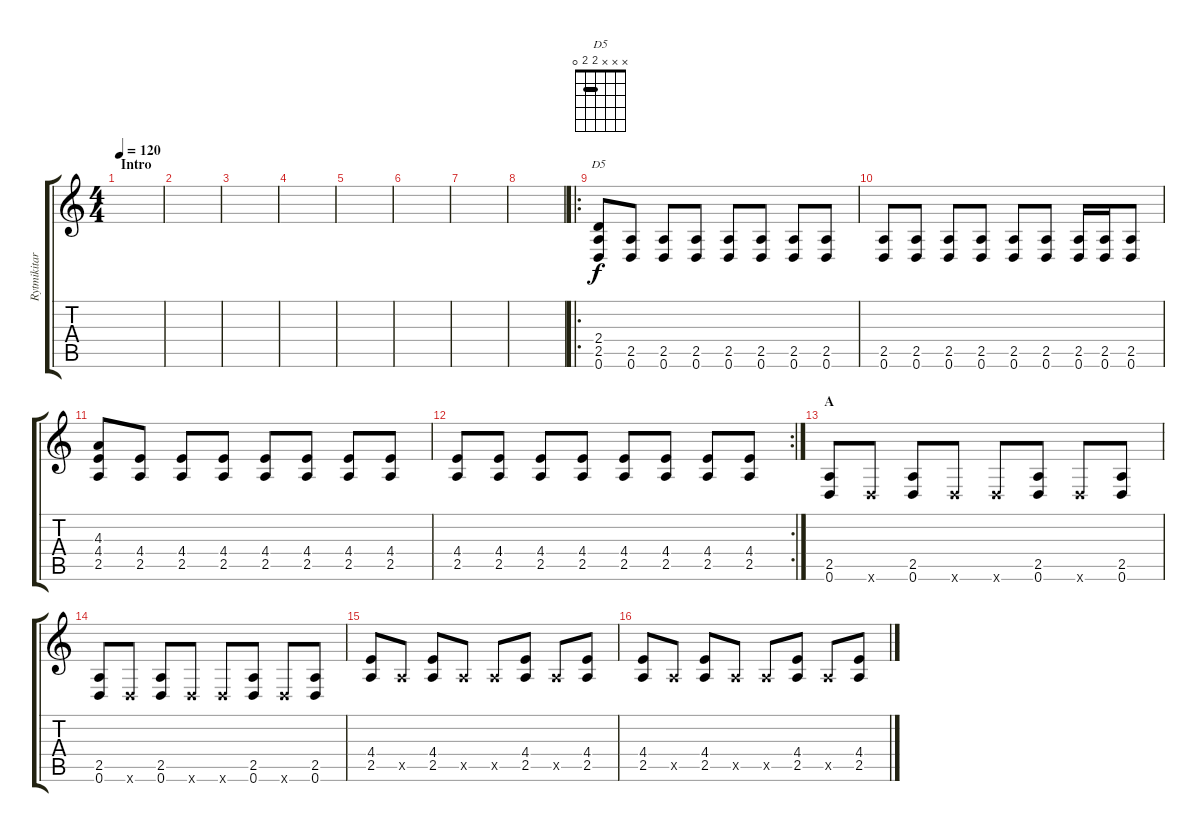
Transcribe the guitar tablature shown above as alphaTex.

\track ("Rytmikitara" "Rytmikitar") {instrument distortionguitar}
\staff {score tabs}
\tuning (D4 A3 F3 C3 G2 D2) {hide}
\chord ("D5" x x x 2 2 0) {barre 2}
\ts (4 4)
\section ("" "Intro")
\tempo 120
\clef g2
\ks c
|
|
|
|
|
|
|
|
\ro
(2.4 2.5 0.6).8{ch "D5"} (2.5 0.6).8 (2.5 0.6).8 (2.5 0.6).8 (2.5 0.6).8 (2.5 0.6).8 (2.5 0.6).8 (2.5 0.6).8 |
(2.5 0.6).8 (2.5 0.6).8 (2.5 0.6).8 (2.5 0.6).8 (2.5 0.6).8 (2.5 0.6).8 (2.5 0.6).16 (2.5 0.6).16 (2.5 0.6).8 |
(4.3 4.4 2.5).8 (4.4 2.5).8 (4.4 2.5).8 (4.4 2.5).8 (4.4 2.5).8 (4.4 2.5).8 (4.4 2.5).8 (4.4 2.5).8 |
\rc 2
(4.4 2.5).8 (4.4 2.5).8 (4.4 2.5).8 (4.4 2.5).8 (4.4 2.5).8 (4.4 2.5).8 (4.4 2.5).8 (4.4 2.5).8 |
\section ("" "A")
(2.5 0.6).8 0.6{x}.8 (2.5 0.6).8 0.6{x}.8 0.6{x}.8 (2.5 0.6).8 0.6{x}.8 (2.5 0.6).8 |
(2.5 0.6).8 0.6{x}.8 (2.5 0.6).8 0.6{x}.8 0.6{x}.8 (2.5 0.6).8 0.6{x}.8 (2.5 0.6).8 |
(4.4 2.5).8 2.5{x}.8 (4.4 2.5).8 2.5{x}.8 2.5{x}.8 (4.4 2.5).8 2.5{x}.8 (4.4 2.5).8 |
(4.4 2.5).8 2.5{x}.8 (4.4 2.5).8 2.5{x}.8 2.5{x}.8 (4.4 2.5).8 2.5{x}.8 (4.4 2.5).8
